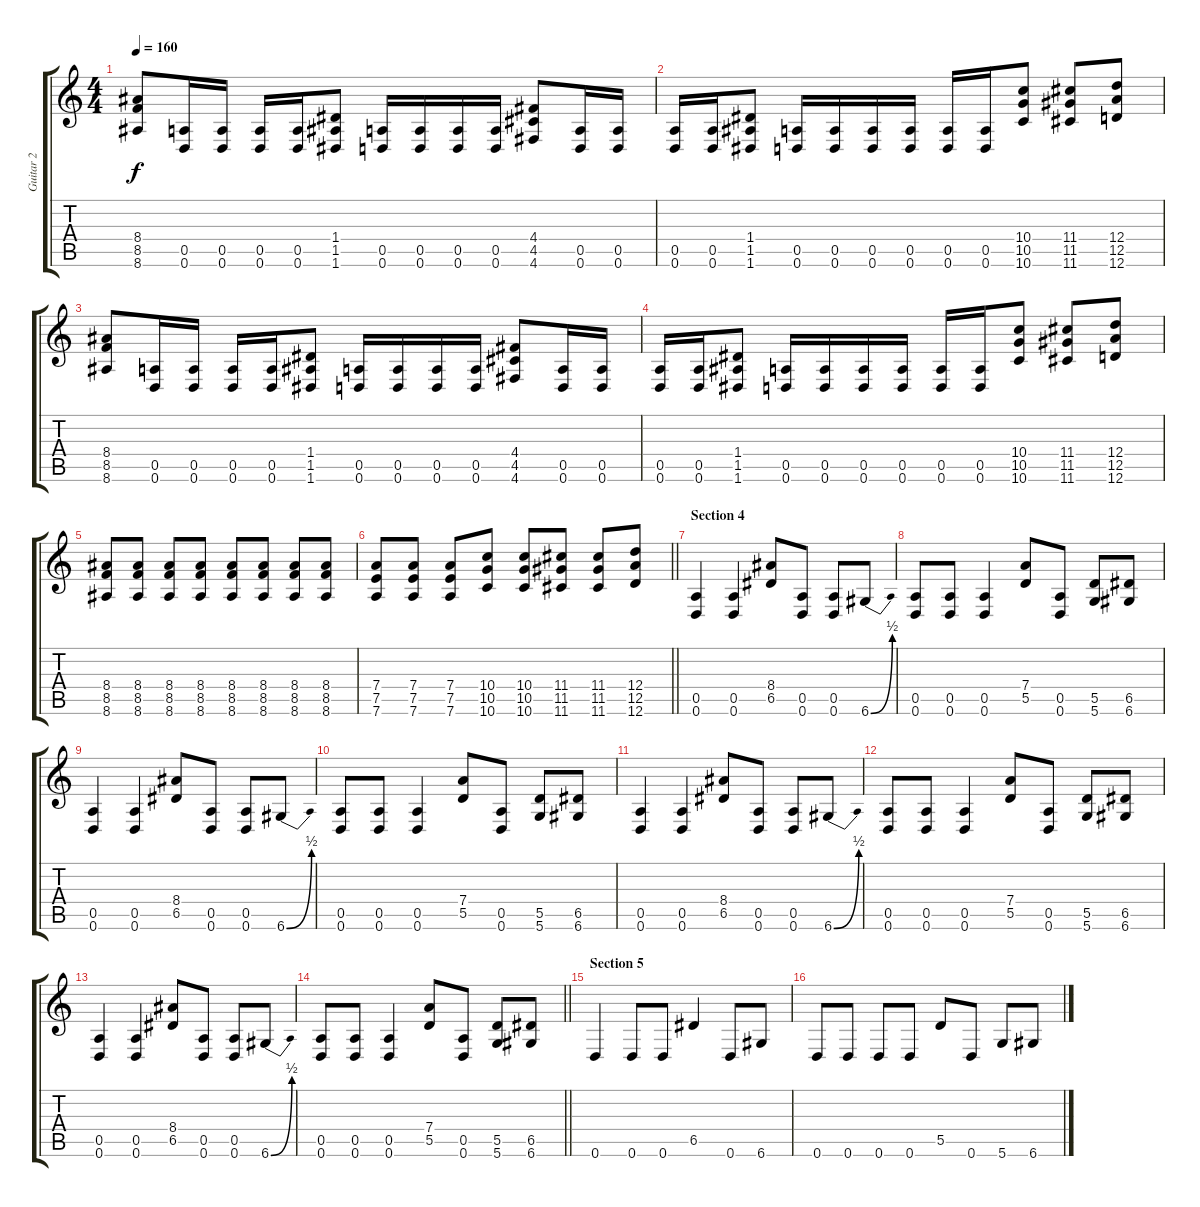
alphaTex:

\track ("Guitar 2" "Guitar 2") {instrument distortionguitar}
\staff {score tabs}
\tuning (E4 B3 G3 D3 A2 D2) {hide}
\ts (4 4)
\tempo 160
\clef g2
\ks c
(8.4 8.5 8.6).8{dy f} (0.5 0.6).16 (0.5 0.6).16 (0.5 0.6).16 (0.5 0.6).16 (1.4 1.5 1.6).8 (0.5 0.6).16 (0.5 0.6).16 (0.5 0.6).16 (0.5 0.6).16 (4.4 4.5 4.6).8 (0.5 0.6).16 (0.5 0.6).16 |
(0.5 0.6).16 (0.5 0.6).16 (1.4 1.5 1.6).8 (0.5 0.6).16 (0.5 0.6).16 (0.5 0.6).16 (0.5 0.6).16 (0.5 0.6).16 (0.5 0.6).16 (10.4 10.5 10.6).8 (11.4 11.5 11.6).8 (12.4 12.5 12.6).8 |
(8.4 8.5 8.6).8 (0.5 0.6).16 (0.5 0.6).16 (0.5 0.6).16 (0.5 0.6).16 (1.4 1.5 1.6).8 (0.5 0.6).16 (0.5 0.6).16 (0.5 0.6).16 (0.5 0.6).16 (4.4 4.5 4.6).8 (0.5 0.6).16 (0.5 0.6).16 |
(0.5 0.6).16 (0.5 0.6).16 (1.4 1.5 1.6).8 (0.5 0.6).16 (0.5 0.6).16 (0.5 0.6).16 (0.5 0.6).16 (0.5 0.6).16 (0.5 0.6).16 (10.4 10.5 10.6).8 (11.4 11.5 11.6).8 (12.4 12.5 12.6).8 |
(8.4 8.5 8.6).8 (8.4 8.5 8.6).8 (8.4 8.5 8.6).8 (8.4 8.5 8.6).8 (8.4 8.5 8.6).8 (8.4 8.5 8.6).8 (8.4 8.5 8.6).8 (8.4 8.5 8.6).8 |
\barLineRight lightlight
(7.4 7.5 7.6).8 (7.4 7.5 7.6).8 (7.4 7.5 7.6).8 (10.4 10.5 10.6).8 (10.4 10.5 10.6).8 (11.4 11.5 11.6).8 (11.4 11.5 11.6).8 (12.4 12.5 12.6).8 |
\section ("" "Section 4")
(0.5 0.6).4 (0.5 0.6).4 (8.4 6.5).8 (0.5 0.6).8 (0.5 0.6).8 6.6{be (bend 0 0 60 2)}.8 |
(0.5 0.6).8 (0.5 0.6).8 (0.5 0.6).4 (7.4 5.5).8 (0.5 0.6).8 (5.5 5.6).8 (6.5 6.6).8 |
(0.5 0.6).4 (0.5 0.6).4 (8.4 6.5).8 (0.5 0.6).8 (0.5 0.6).8 6.6{be (bend 0 0 60 2)}.8 |
(0.5 0.6).8 (0.5 0.6).8 (0.5 0.6).4 (7.4 5.5).8 (0.5 0.6).8 (5.5 5.6).8 (6.5 6.6).8 |
(0.5 0.6).4 (0.5 0.6).4 (8.4 6.5).8 (0.5 0.6).8 (0.5 0.6).8 6.6{be (bend 0 0 60 2)}.8 |
(0.5 0.6).8 (0.5 0.6).8 (0.5 0.6).4 (7.4 5.5).8 (0.5 0.6).8 (5.5 5.6).8 (6.5 6.6).8 |
(0.5 0.6).4 (0.5 0.6).4 (8.4 6.5).8 (0.5 0.6).8 (0.5 0.6).8 6.6{be (bend 0 0 60 2)}.8 |
\barLineRight lightlight
(0.5 0.6).8 (0.5 0.6).8 (0.5 0.6).4 (7.4 5.5).8 (0.5 0.6).8 (5.5 5.6).8 (6.5 6.6).8 |
\section ("" "Section 5")
0.6.4 0.6.8 0.6.8 6.5.4 0.6.8 6.6.8 |
0.6.8 0.6.8 0.6.8 0.6.8 5.5.8 0.6.8 5.6.8 6.6.8
